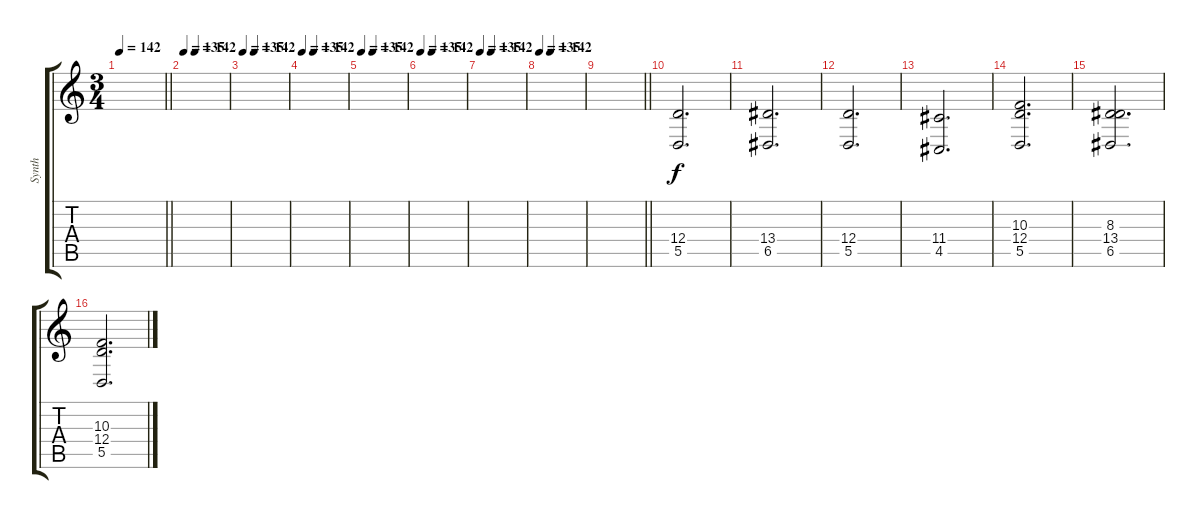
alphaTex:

\track ("Synth" "Synth") {instrument stringensemble2}
\staff {score tabs}
\tuning (E4 B3 G3 D3 A2 E2) {hide}
\ts (3 4)
\tempo 142
\clef g2
\barLineRight lightlight
\ks c
|
\section ("" "")
\tempo 135
\tempo (142 0.25)
|
\tempo 135
\tempo (142 0.25)
|
\tempo 135
\tempo (142 0.25)
|
\tempo 135
\tempo (142 0.25)
|
\tempo 135
\tempo (142 0.25)
|
\tempo 135
\tempo (142 0.25)
|
\tempo 135
\tempo (142 0.25)
|
\barLineRight lightlight
|
\section ("" "")
(12.4 5.5).2{d volume 9 instrument stringensemble1} |
(13.4 6.5).2{d} |
(12.4 5.5).2{d} |
(11.4 4.5).2{d} |
(10.3 12.4 5.5).2{d} |
(8.3 13.4 6.5).2{d} |
(10.3 12.4 5.5).2{d}
